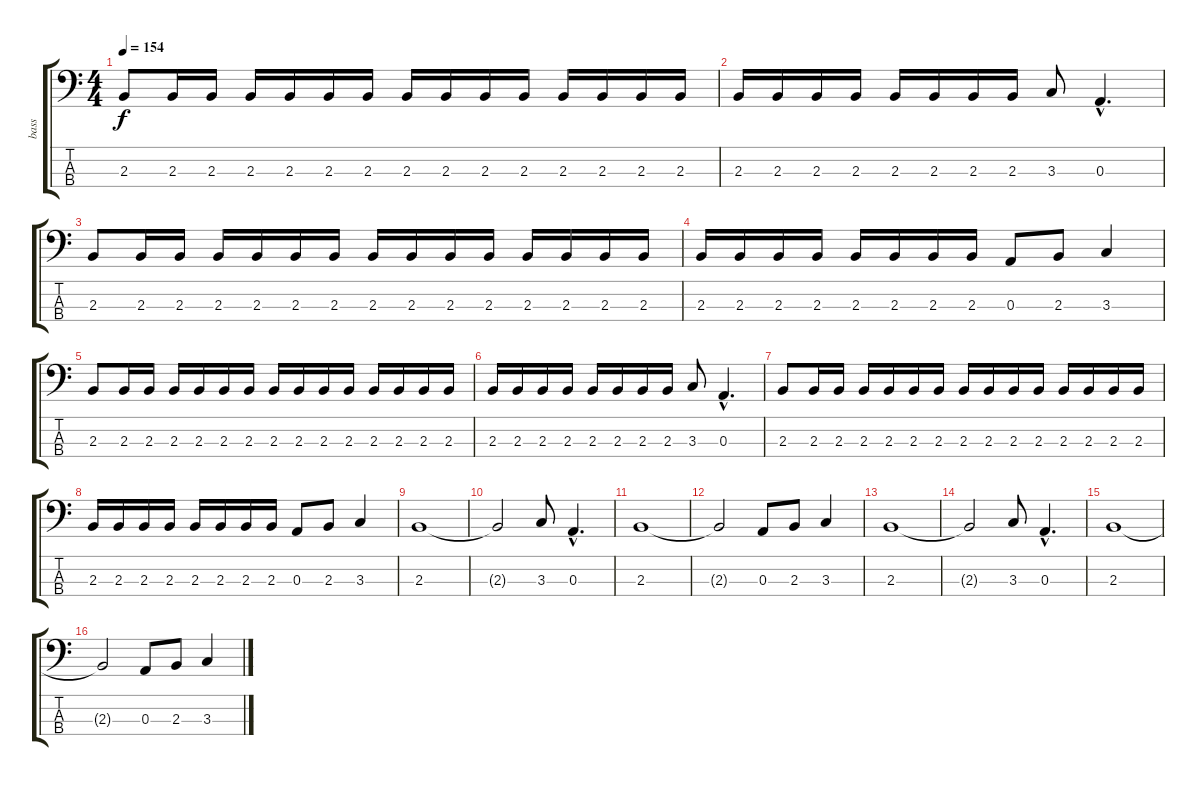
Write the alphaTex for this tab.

\track ("bass" "bass") {instrument electricbassfinger}
\staff {score tabs}
\tuning (G2 D2 A1 E1) {hide}
\ts (4 4)
\tempo 154
\clef f4
\ks c
2.3.8{dy f} 2.3.16 2.3.16 2.3.16 2.3.16 2.3.16 2.3.16 2.3.16 2.3.16 2.3.16 2.3.16 2.3.16 2.3.16 2.3.16 2.3.16 |
2.3.16 2.3.16 2.3.16 2.3.16 2.3.16 2.3.16 2.3.16 2.3.16 3.3.8 0.3{hac}.4{d} |
2.3.8 2.3.16 2.3.16 2.3.16 2.3.16 2.3.16 2.3.16 2.3.16 2.3.16 2.3.16 2.3.16 2.3.16 2.3.16 2.3.16 2.3.16 |
2.3.16 2.3.16 2.3.16 2.3.16 2.3.16 2.3.16 2.3.16 2.3.16 0.3.8 2.3.8 3.3.4 |
2.3.8 2.3.16 2.3.16 2.3.16 2.3.16 2.3.16 2.3.16 2.3.16 2.3.16 2.3.16 2.3.16 2.3.16 2.3.16 2.3.16 2.3.16 |
2.3.16 2.3.16 2.3.16 2.3.16 2.3.16 2.3.16 2.3.16 2.3.16 3.3.8 0.3{hac}.4{d} |
2.3.8 2.3.16 2.3.16 2.3.16 2.3.16 2.3.16 2.3.16 2.3.16 2.3.16 2.3.16 2.3.16 2.3.16 2.3.16 2.3.16 2.3.16 |
2.3.16 2.3.16 2.3.16 2.3.16 2.3.16 2.3.16 2.3.16 2.3.16 0.3.8 2.3.8 3.3.4 |
2.3.1 |
2.3{t}.2 3.3.8 0.3{hac}.4{d} |
2.3.1 |
2.3{t}.2 0.3.8 2.3.8 3.3.4 |
2.3.1 |
2.3{t}.2 3.3.8 0.3{hac}.4{d} |
2.3.1 |
2.3{t}.2 0.3.8 2.3.8 3.3.4
